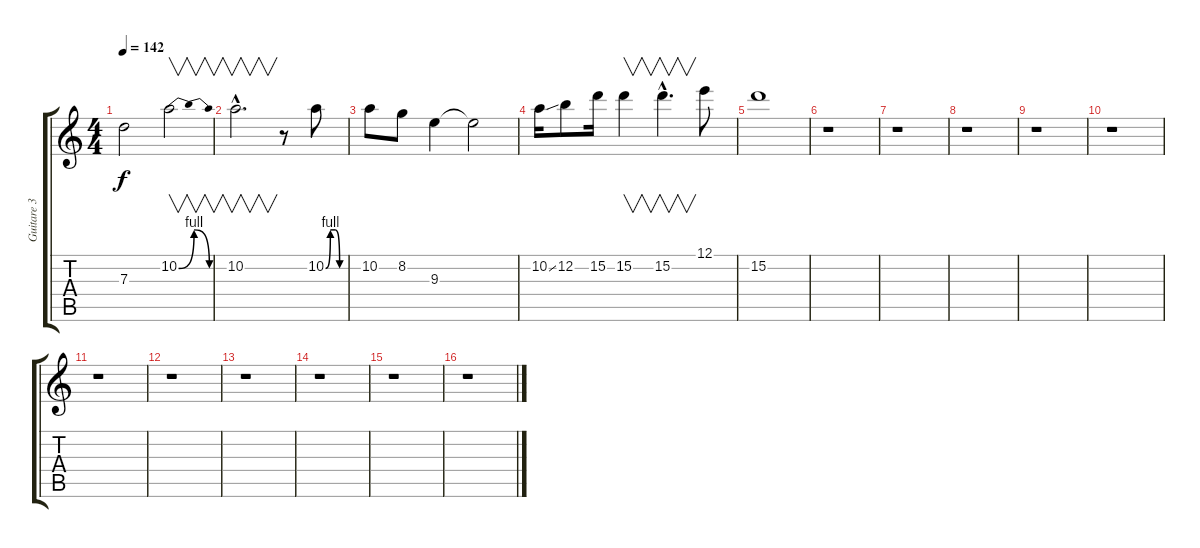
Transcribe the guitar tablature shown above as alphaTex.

\track ("Guitare 3" "Guitare 3") {instrument electricguitarjazz}
\staff {score tabs}
\tuning (E4 B3 G3 D3 A2 E2) {hide}
\ts (4 4)
\tempo 142
\clef g2
\ks c
7.3.2{dy f} 10.2{be (bendrelease 0 0 35 4 35 4 60 0)}.2{v} |
10.2{hac}.2{v d} r.8 10.2{be (custom 0 0 15 4 30 4 45 0 60 0)}.8 |
10.2.8 8.2.8 9.3.4 9.3{t}.2 |
10.2{ss}.16 12.2.8 15.2.16 15.2.4{v} 15.2{hac}.4{v d} 12.1.8 |
15.2.1{volume 15} |
r.1 |
r.1 |
r.1 |
r.1 |
r.1 |
r.1 |
r.1 |
r.1 |
r.1 |
r.1 |
r.1
